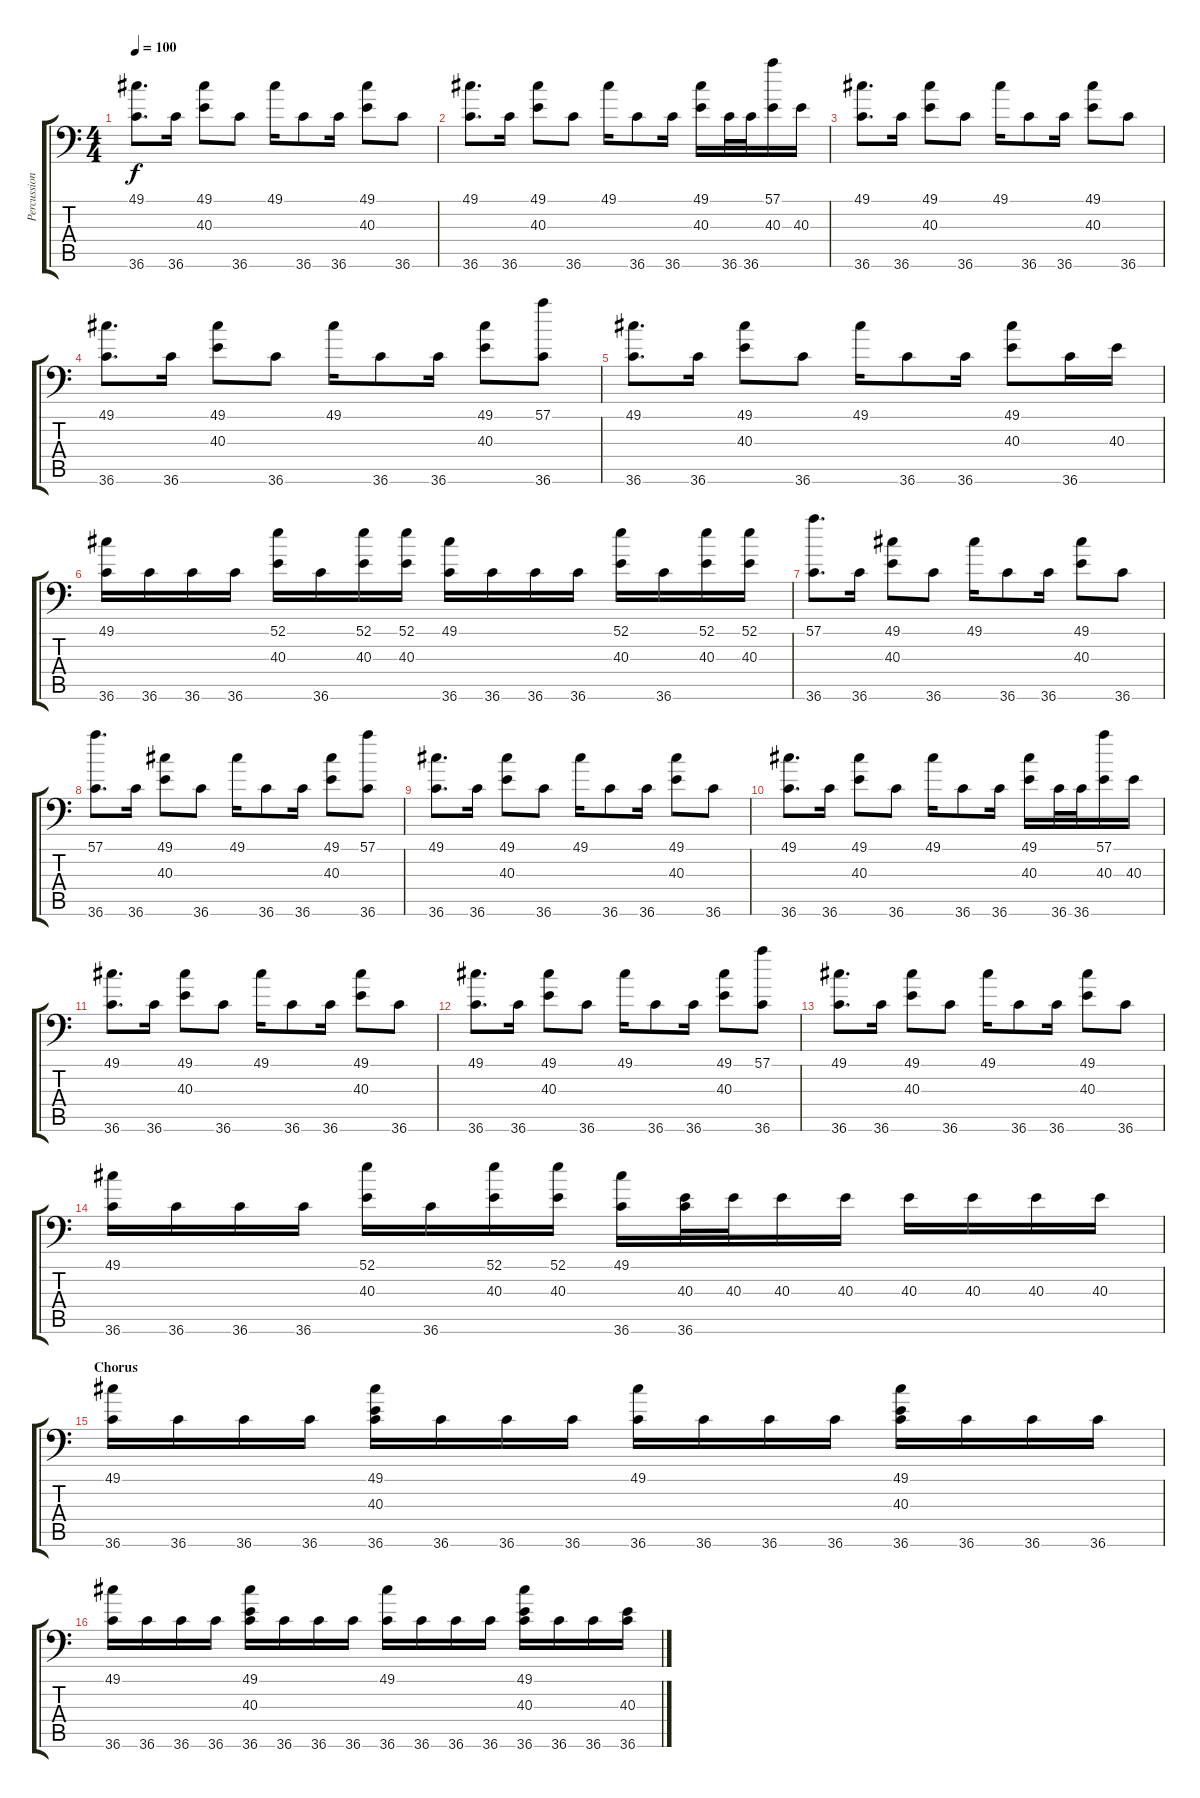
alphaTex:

\track ("Percussion" "Percussion") {instrument acousticgrandpiano}
\staff {score tabs}
\tuning (C-1 C-1 C-1 C-1 C-1 C-1) {hide}
\ts (4 4)
\tempo 100
\clef f4
\ks c
(49.1 36.6).8{d dy f} 36.6.16 (49.1 40.3).8 36.6.8 49.1.16 36.6.8 36.6.16 (49.1 40.3).8 36.6.8 |
(49.1 36.6).8{d} 36.6.16 (49.1 40.3).8 36.6.8 49.1.16 36.6.8 36.6.16 (49.1 40.3).16 36.6.32 36.6.32 (57.1 40.3).16 40.3.16 |
(49.1 36.6).8{d} 36.6.16 (49.1 40.3).8 36.6.8 49.1.16 36.6.8 36.6.16 (49.1 40.3).8 36.6.8 |
(49.1 36.6).8{d} 36.6.16 (49.1 40.3).8 36.6.8 49.1.16 36.6.8 36.6.16 (49.1 40.3).8 (57.1 36.6).8 |
(49.1 36.6).8{d} 36.6.16 (49.1 40.3).8 36.6.8 49.1.16 36.6.8 36.6.16 (49.1 40.3).8 36.6.16 40.3.16 |
(49.1 36.6).16 36.6.16 36.6.16 36.6.16 (52.1 40.3).16 36.6.16 (52.1 40.3).16 (52.1 40.3).16 (49.1 36.6).16 36.6.16 36.6.16 36.6.16 (52.1 40.3).16 36.6.16 (52.1 40.3).16 (52.1 40.3).16 |
(57.1 36.6).8{d} 36.6.16 (49.1 40.3).8 36.6.8 49.1.16 36.6.8 36.6.16 (49.1 40.3).8 36.6.8 |
(57.1 36.6).8{d} 36.6.16 (49.1 40.3).8 36.6.8 49.1.16 36.6.8 36.6.16 (49.1 40.3).8 (57.1 36.6).8 |
(49.1 36.6).8{d} 36.6.16 (49.1 40.3).8 36.6.8 49.1.16 36.6.8 36.6.16 (49.1 40.3).8 36.6.8 |
(49.1 36.6).8{d} 36.6.16 (49.1 40.3).8 36.6.8 49.1.16 36.6.8 36.6.16 (49.1 40.3).16 36.6.32 36.6.32 (57.1 40.3).16 40.3.16 |
(49.1 36.6).8{d} 36.6.16 (49.1 40.3).8 36.6.8 49.1.16 36.6.8 36.6.16 (49.1 40.3).8 36.6.8 |
(49.1 36.6).8{d} 36.6.16 (49.1 40.3).8 36.6.8 49.1.16 36.6.8 36.6.16 (49.1 40.3).8 (57.1 36.6).8 |
(49.1 36.6).8{d} 36.6.16 (49.1 40.3).8 36.6.8 49.1.16 36.6.8 36.6.16 (49.1 40.3).8 36.6.8 |
(49.1 36.6).16 36.6.16 36.6.16 36.6.16 (52.1 40.3).16 36.6.16 (52.1 40.3).16 (52.1 40.3).16 (49.1 36.6).16 (40.3 36.6).32 40.3.32 40.3.16 40.3.16 40.3.16 40.3.16 40.3.16 40.3.16 |
\section ("" "Chorus")
(49.1 36.6).16 36.6.16 36.6.16 36.6.16 (49.1 40.3 36.6).16 36.6.16 36.6.16 36.6.16 (49.1 36.6).16 36.6.16 36.6.16 36.6.16 (49.1 40.3 36.6).16 36.6.16 36.6.16 36.6.16 |
(49.1 36.6).16 36.6.16 36.6.16 36.6.16 (49.1 40.3 36.6).16 36.6.16 36.6.16 36.6.16 (49.1 36.6).16 36.6.16 36.6.16 36.6.16 (49.1 40.3 36.6).16 36.6.16 36.6.16 (40.3 36.6).16
